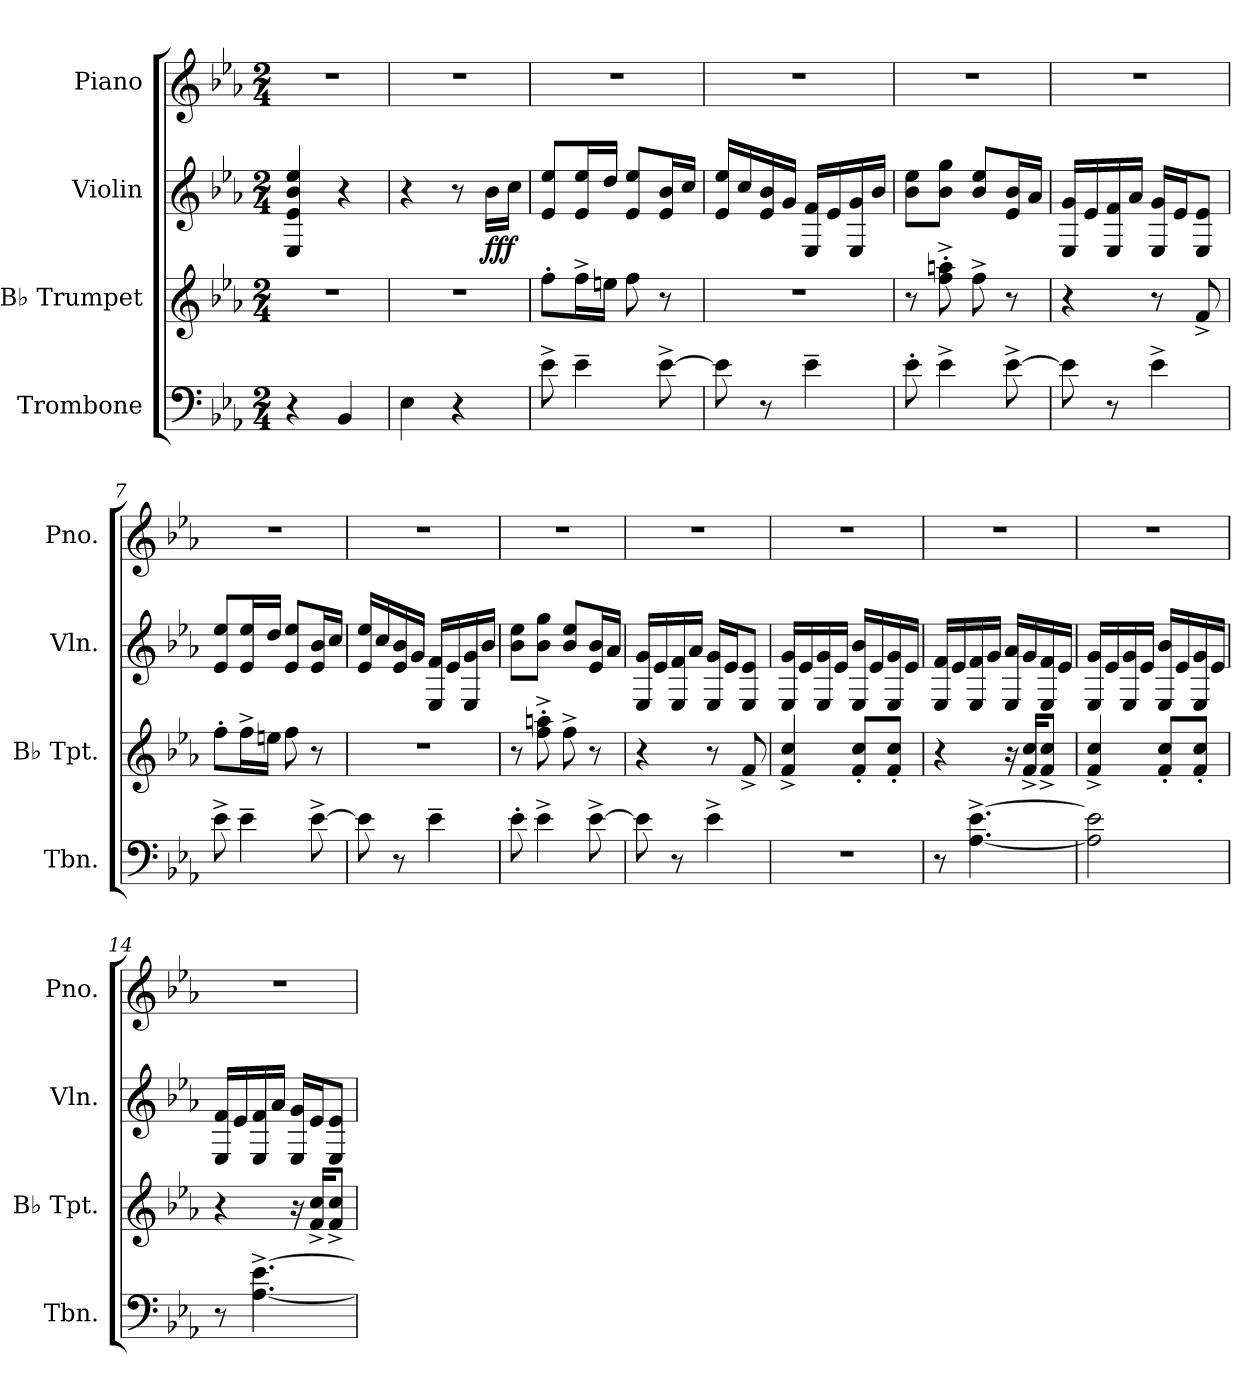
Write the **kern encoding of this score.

**kern	**kern	**kern	**dynam	**kern
*part4	*part3	*part2	*part2	*part1
*staff4	*staff3	*staff2	*staff2	*staff1
*I"Trombone	*I"B♭ Trumpet	*I"Violin	*	*I"Piano
*I'Tbn.	*I'B♭ Tpt.	*I'Vln.	*	*I'Pno.
*clefF4	*clefG2	*clefG2	*	*clefG2
*	*ITrd1c2	*	*	*
*k[b-e-a-]	*k[b-e-a-d-g-]	*k[b-e-a-]	*	*k[b-e-a-]
*M2/4	*M2/4	*M2/4	*	*M2/4
=1	=1	=1	=1	=1
4r	2r	4E-/ 4e-/ 4b-/ 4ee-/	.	2r
4BB-/	.	4r	.	.
=2	=2	=2	=2	=2
4E-\	2r	4r	.	2r
4r	.	8r	.	.
!	!	!	!LO:DY:b	!
.	.	16b-\LL	fff	.
.	.	16cc\JJ	.	.
=3	=3	=3	=3	=3
8e-^\	8ee-'\L	8e-/ 8ee-/L	.	2r
4e-~\	16ee-^\L	16e-/ 16ee-/L	.	.
.	16ddn\JJ	16dd/JJ	.	.
.	8ee-\	8e-/ 8ee-/L	.	.
[8e-^\	8r	16e-/ 16b-/L	.	.
.	.	16cc/JJ	.	.
=4	=4	=4	=4	=4
8e-\]	2r	16e-/ 16ee-/LL	.	2r
.	.	16cc/	.	.
8r	.	16e-/ 16b-/	.	.
.	.	16g/JJ	.	.
4e-~\	.	16E-/ 16f/LL	.	.
.	.	16e-/	.	.
.	.	16E-/ 16g/	.	.
.	.	16b-/JJ	.	.
=5	=5	=5	=5	=5
8e-'\	8r	8b-\ 8ee-\L	.	2r
4e-^\	8ee-\'^ 8ggn\'^	8b-\ 8gg\J	.	.
.	8ee-^\	8b-/ 8ee-/L	.	.
[8e-^\	8r	16e-/ 16b-/L	.	.
.	.	16a-/JJ	.	.
=6	=6	=6	=6	=6
8e-\]	4r	16E-/ 16g/LL	.	2r
.	.	16e-/	.	.
8r	.	16E-/ 16f/	.	.
.	.	16a-/JJ	.	.
4e-^\	8r	16E-/ 16g/LL	.	.
.	.	16e-/J	.	.
.	8e-^/	8E-/ 8e-/J	.	.
!!LO:LB:g=z
=7	=7	=7	=7	=7
8e-^\	8ee-'\L	8e-/ 8ee-/L	.	2r
4e-~\	16ee-^\L	16e-/ 16ee-/L	.	.
.	16ddn\JJ	16dd/JJ	.	.
.	8ee-\	8e-/ 8ee-/L	.	.
[8e-^\	8r	16e-/ 16b-/L	.	.
.	.	16cc/JJ	.	.
=8	=8	=8	=8	=8
8e-\]	2r	16e-/ 16ee-/LL	.	2r
.	.	16cc/	.	.
8r	.	16e-/ 16b-/	.	.
.	.	16g/JJ	.	.
4e-~\	.	16E-/ 16f/LL	.	.
.	.	16e-/	.	.
.	.	16E-/ 16g/	.	.
.	.	16b-/JJ	.	.
=9	=9	=9	=9	=9
8e-'\	8r	8b-\ 8ee-\L	.	2r
4e-^\	8ee-\'^ 8ggn\'^	8b-\ 8gg\J	.	.
.	8ee-^\	8b-/ 8ee-/L	.	.
[8e-^\	8r	16e-/ 16b-/L	.	.
.	.	16a-/JJ	.	.
=10	=10	=10	=10	=10
8e-\]	4r	16E-/ 16g/LL	.	2r
.	.	16e-/	.	.
8r	.	16E-/ 16f/	.	.
.	.	16a-/JJ	.	.
4e-^\	8r	16E-/ 16g/LL	.	.
.	.	16e-/J	.	.
.	8e-^/	8E-/ 8e-/J	.	.
=11	=11	=11	=11	=11
2r	4e-/^ 4b-/^	16E-/ 16g/LL	.	2r
.	.	16e-/	.	.
.	.	16E-/ 16g/	.	.
.	.	16e-/JJ	.	.
.	8e-/' 8b-/'L	16E-/ 16b-/LL	.	.
.	.	16e-/	.	.
.	8e-/' 8b-/'J	16E-/ 16g/	.	.
.	.	16e-/JJ	.	.
!!LO:LB:g=z
=12	=12	=12	=12	=12
8r	4r	16E-/ 16f/LL	.	2r
.	.	16e-/	.	.
[4.A-\^ [4.e-\^	.	16E-/ 16f/	.	.
.	.	16g/JJ	.	.
.	16r	16E-/ 16a-/LL	.	.
.	16e-/^ 16b-/^KL	16g/	.	.
.	8e-/^ 8b-/^J	16E-/ 16f/	.	.
.	.	16e-/JJ	.	.
=13	=13	=13	=13	=13
2A-\] 2e-\]	4e-/^ 4b-/^	16E-/ 16g/LL	.	2r
.	.	16e-/	.	.
.	.	16E-/ 16g/	.	.
.	.	16e-/JJ	.	.
.	8e-/' 8b-/'L	16E-/ 16b-/LL	.	.
.	.	16e-/	.	.
.	8e-/' 8b-/'J	16E-/ 16g/	.	.
.	.	16e-/JJ	.	.
=14	=14	=14	=14	=14
8r	4r	16E-/ 16f/LL	.	2r
.	.	16e-/	.	.
[4.A-\^ [4.e-\^	.	16E-/ 16f/	.	.
.	.	16a-/JJ	.	.
.	16r	16E-/ 16g/LL	.	.
.	16e-/^ 16b-/^KL	16e-/J	.	.
.	8e-/^ 8b-/^J	8E-/ 8e-/J	.	.
=	=	=	=	=
*-	*-	*-	*-	*-
